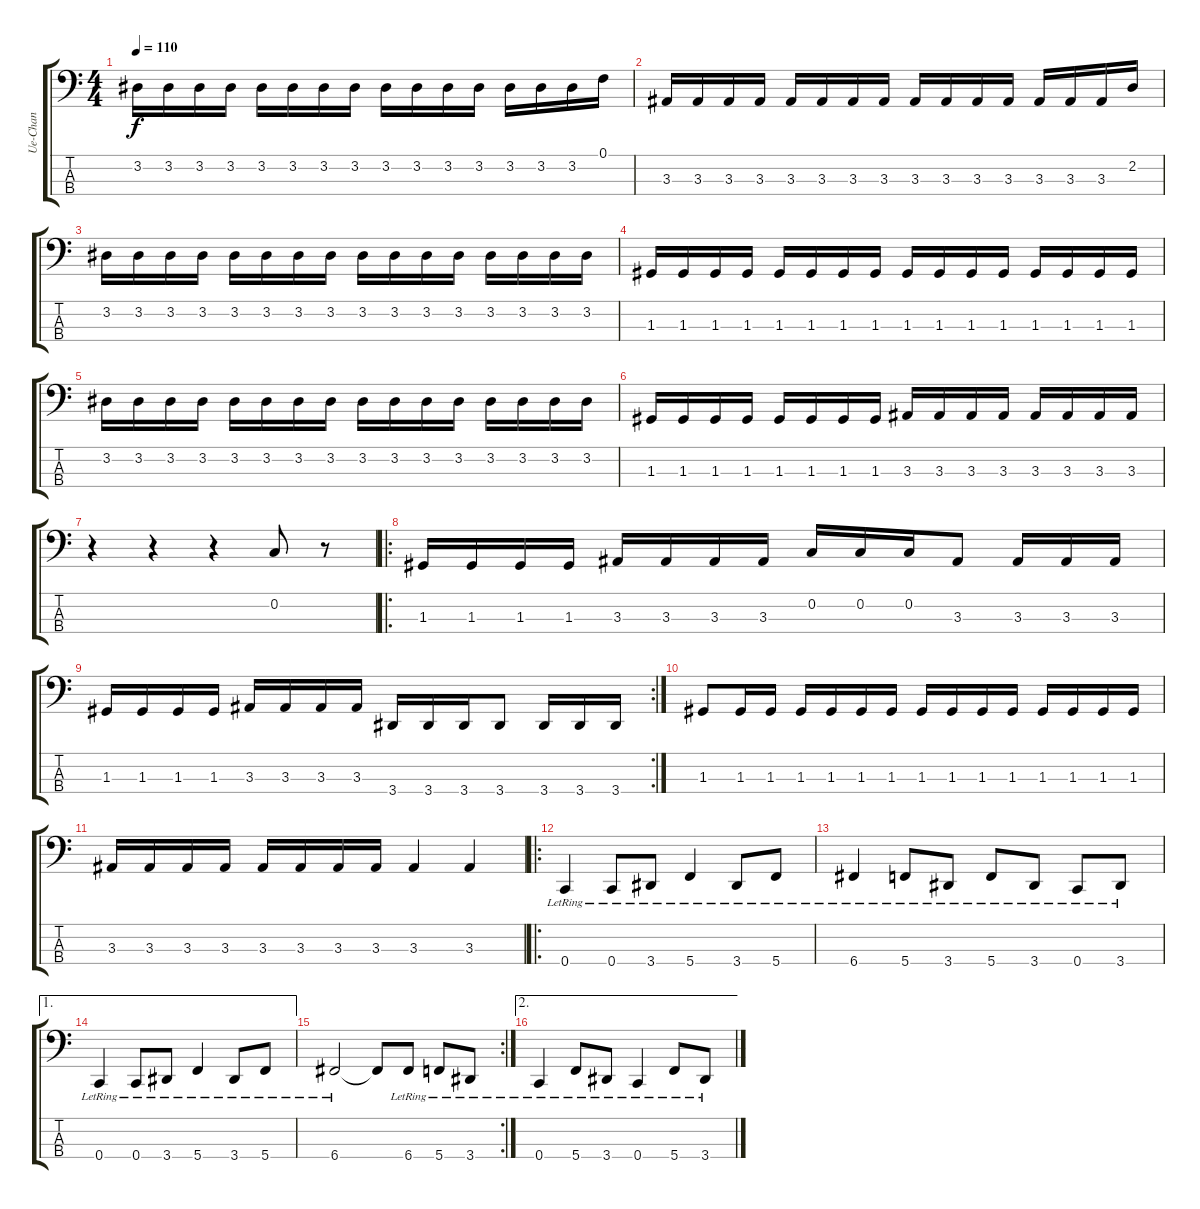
\track ("Ue-Chan" "Ue-Chan") {instrument slapbass2}
\staff {score tabs}
\tuning (F2 C2 G1 C1) {hide}
\ts (4 4)
\tempo 110
\clef f4
\ks c
3.2.16{dy f} 3.2.16 3.2.16 3.2.16 3.2.16 3.2.16 3.2.16 3.2.16 3.2.16 3.2.16 3.2.16 3.2.16 3.2.16 3.2.16 3.2.16 0.1.16 |
3.3.16 3.3.16 3.3.16 3.3.16 3.3.16 3.3.16 3.3.16 3.3.16 3.3.16 3.3.16 3.3.16 3.3.16 3.3.16 3.3.16 3.3.16 2.2.16 |
3.2.16 3.2.16 3.2.16 3.2.16 3.2.16 3.2.16 3.2.16 3.2.16 3.2.16 3.2.16 3.2.16 3.2.16 3.2.16 3.2.16 3.2.16 3.2.16 |
1.3.16 1.3.16 1.3.16 1.3.16 1.3.16 1.3.16 1.3.16 1.3.16 1.3.16 1.3.16 1.3.16 1.3.16 1.3.16 1.3.16 1.3.16 1.3.16 |
3.2.16 3.2.16 3.2.16 3.2.16 3.2.16 3.2.16 3.2.16 3.2.16 3.2.16 3.2.16 3.2.16 3.2.16 3.2.16 3.2.16 3.2.16 3.2.16 |
1.3.16 1.3.16 1.3.16 1.3.16 1.3.16 1.3.16 1.3.16 1.3.16 3.3.16 3.3.16 3.3.16 3.3.16 3.3.16 3.3.16 3.3.16 3.3.16 |
r.4 r.4 r.4 0.2.8 r.8 |
\ro
1.3.16 1.3.16 1.3.16 1.3.16 3.3.16 3.3.16 3.3.16 3.3.16 0.2.16 0.2.16 0.2.16 3.3.8 3.3.16 3.3.16 3.3.16 |
\rc 2
1.3.16 1.3.16 1.3.16 1.3.16 3.3.16 3.3.16 3.3.16 3.3.16 3.4.16 3.4.16 3.4.16 3.4.8 3.4.16 3.4.16 3.4.16 |
1.3.8 1.3.16 1.3.16 1.3.16 1.3.16 1.3.16 1.3.16 1.3.16 1.3.16 1.3.16 1.3.16 1.3.16 1.3.16 1.3.16 1.3.16 |
3.3.16 3.3.16 3.3.16 3.3.16 3.3.16 3.3.16 3.3.16 3.3.16 3.3.4 3.3.4 |
\ro
0.4{lr}.4 0.4{lr}.8 3.4{lr}.8 5.4{lr}.4 3.4{lr}.8 5.4{lr}.8 |
6.4{lr}.4 5.4{lr}.8 3.4{lr}.8 5.4{lr}.8 3.4{lr}.8 0.4{lr}.8 3.4{lr}.8 |
\ae 1
0.4{lr}.4 0.4{lr}.8 3.4{lr}.8 5.4{lr}.4 3.4{lr}.8 5.4{lr}.8 |
\rc 2
6.4{lr}.2 6.4{t}.8 6.4{lr}.8 5.4{lr}.8 3.4{lr}.8 |
\ae 2
0.4{lr}.4 5.4{lr}.8 3.4{lr}.8 0.4{lr}.4 5.4{lr}.8 3.4{lr}.8
